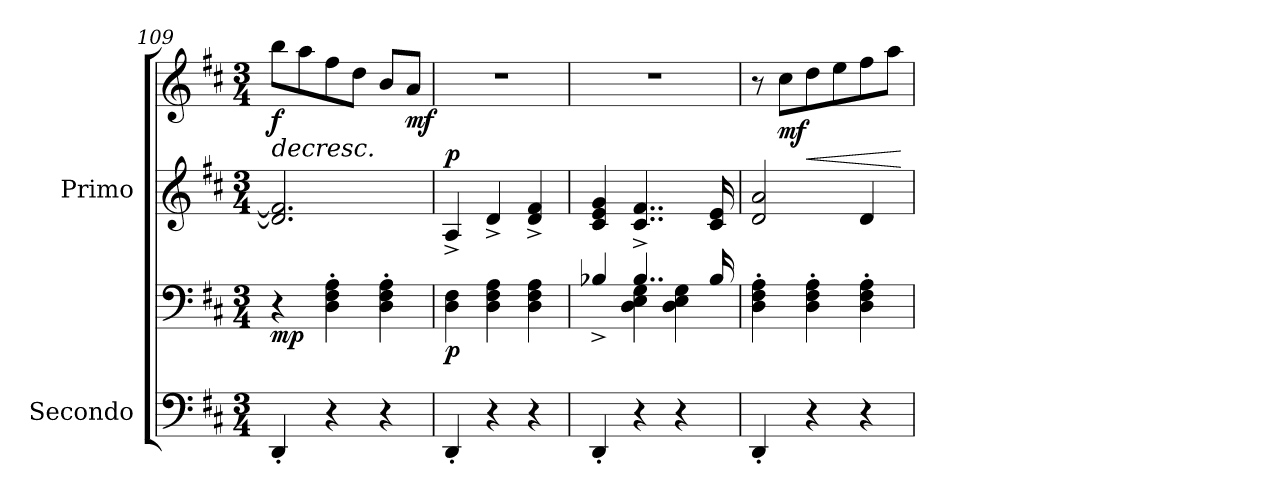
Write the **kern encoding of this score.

**kern	**kern	**dynam	**kern	**kern	**dynam
*part2	*part2	*part2	*part1	*part1	*part1
*staff4	*staff3	*staff3/4	*staff2	*staff1	*staff1/2
*I"Secondo	*	*	*I"Primo	*	*
*I'Sec.	*	*	*I'Pri.	*	*
*clefF4	*clefF4	*	*clefG2	*clefG2	*
*k[f#c#]	*k[f#c#]	*	*k[f#c#]	*k[f#c#]	*
*M3/4	*M3/4	*	*M3/4	*M3/4	*
=109	=109	=109	=109	=109	=109
!	!	!LO:DY:b	!	!	!LO:HP:b
!	!	!	!	!	!LO:DY:n=1:b
4DD'/	4r	mp	2.d/] 2.f#/]	8bb\L	> f
.	.	.	.	8aa\	.
4r	4D\' 4F#\' 4A\'	.	.	8ff#\	.
.	.	.	.	8dd\J	.
4r	4D\' 4F#\' 4A\'	.	.	8b/L	.
!	!	!	!	!	!LO:DY:n=2:b
.	.	.	.	8a/J	mf
.	.	.	.	.	]
=110	=110	=110	=110	=110	=110
!	!	!LO:DY:b	!	!	!LO:DY:a=2
4DD'/	4D\ 4F#\	p	4A^/	2.r	p
4r	4D\ 4F#\ 4A\	.	4d^/	.	.
4r	4D\ 4F#\ 4A\	.	4d/^ 4f#/^	.	.
=111	=111	=111	=111	=111	=111
*	*^	*	*	*	*
4DD'/	4B-X^/	4ryy	.	4c#/ 4e/ 4g/	2.r	.
4r	4..B-^/	4D\ 4E\ 4G\	.	4..c#/ 4..f#/	.	.
4r	.	4D\ 4E\ 4G\	.	.	.	.
.	16B-/	.	.	16c#/ 16e/	.	.
*	*v	*v	*	*	*	*
=112	=112	=112	=112	=112	=112
4DD'/	4D\' 4F#\' 4A\'	.	2d/ 2a/	8r	.
!	!	!	!	!	!LO:DY:b
.	.	.	.	8cc#\L	mf
!	!	!	!	!	!LO:HP:b
4r	4D\' 4F#\' 4A\'	.	.	8dd\	<
.	.	.	.	8ee\	.
4r	4D\' 4F#\' 4A\'	.	4d/	8ff#\	.
.	.	.	.	8aa\J	.
.	.	.	.	.	[
=	=	=	=	=	=
*-	*-	*-	*-	*-	*-
